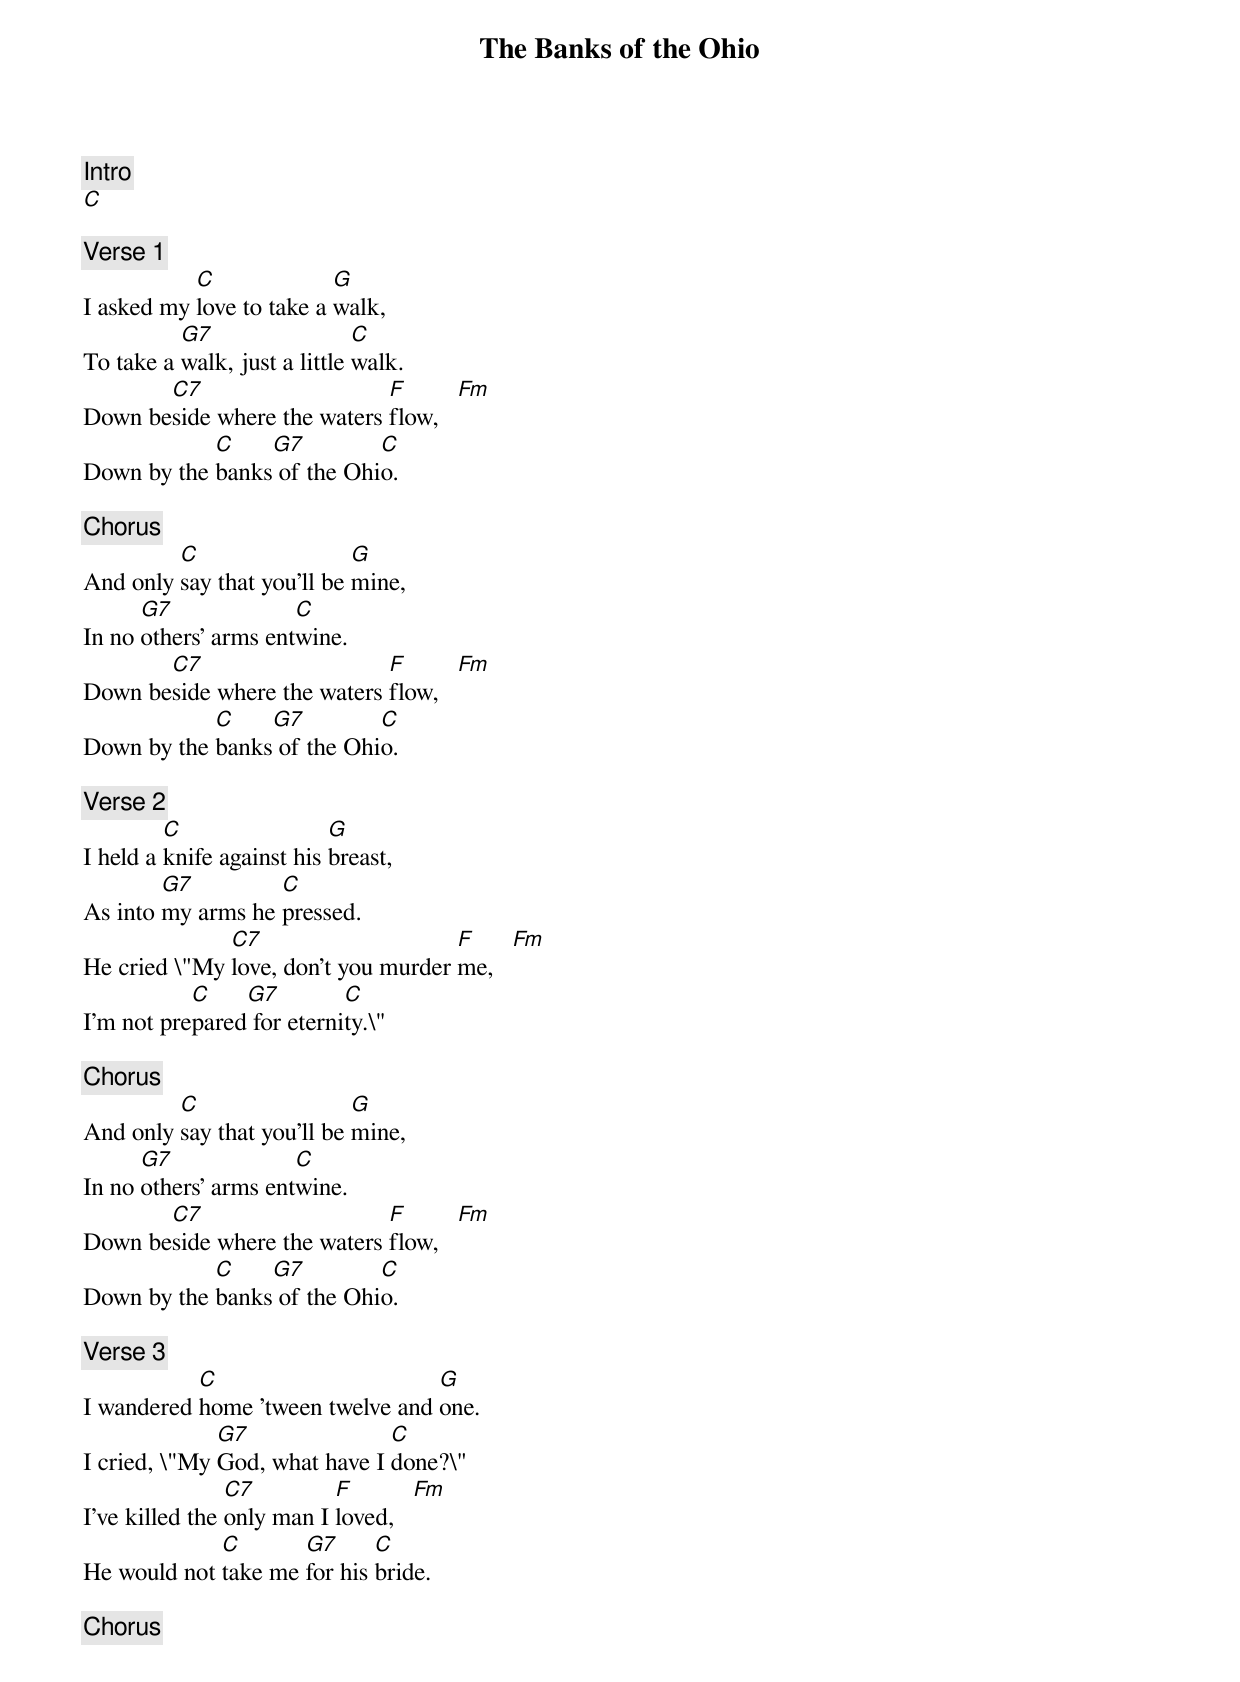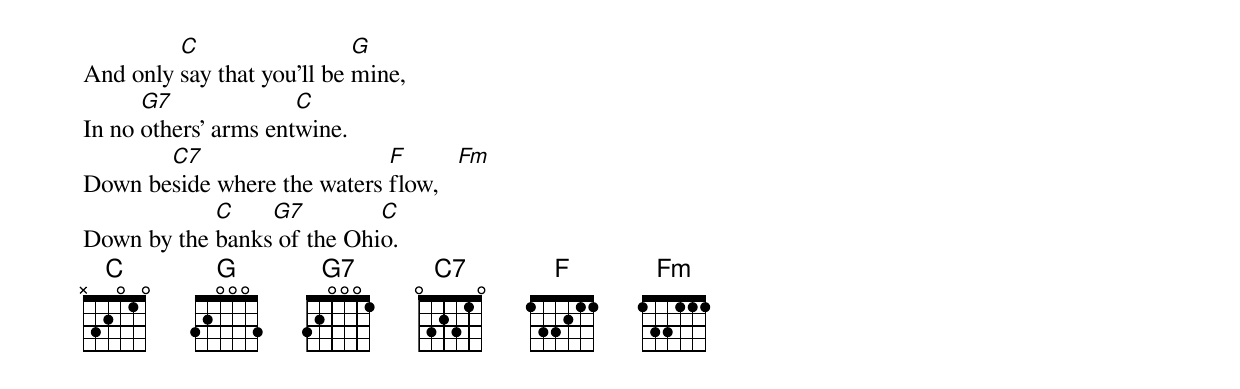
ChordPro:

{title: The Banks of the Ohio}
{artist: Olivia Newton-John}
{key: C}
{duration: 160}
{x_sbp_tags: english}

{c: Intro}
[C]

{c: Verse 1}
I asked my [C]love to take a [G]walk,
To take a [G7]walk, just a little [C]walk.
Down be[C7]side where the waters [F]flow,   [Fm]
Down by the [C]banks[G7] of the Ohi[C]o.

{c: Chorus}
And only [C]say that you'll be [G]mine,
In no [G7]others' arms ent[C]wine.
Down be[C7]side where the waters [F]flow,   [Fm]
Down by the [C]banks[G7] of the Ohi[C]o.

{c: Verse 2}
I held a [C]knife against his [G]breast,
As into [G7]my arms he [C]pressed.
He cried \"My [C7]love, don't you murder [F]me,   [Fm]
I'm not pre[C]pared[G7] for eterni[C]ty.\"

{c: Chorus}
And only [C]say that you'll be [G]mine,
In no [G7]others' arms ent[C]wine.
Down be[C7]side where the waters [F]flow,   [Fm]
Down by the [C]banks[G7] of the Ohi[C]o.

{c: Verse 3}
I wandered [C]home 'tween twelve and [G]one.
I cried, \"My [G7]God, what have I [C]done?\"
I've killed the [C7]only man I [F]loved,   [Fm]
He would not [C]take me [G7]for his [C]bride.

{c: Chorus}
And only [C]say that you'll be [G]mine,
In no [G7]others' arms ent[C]wine.
Down be[C7]side where the waters [F]flow,   [Fm]
Down by the [C]banks[G7] of the Ohi[C]o.
